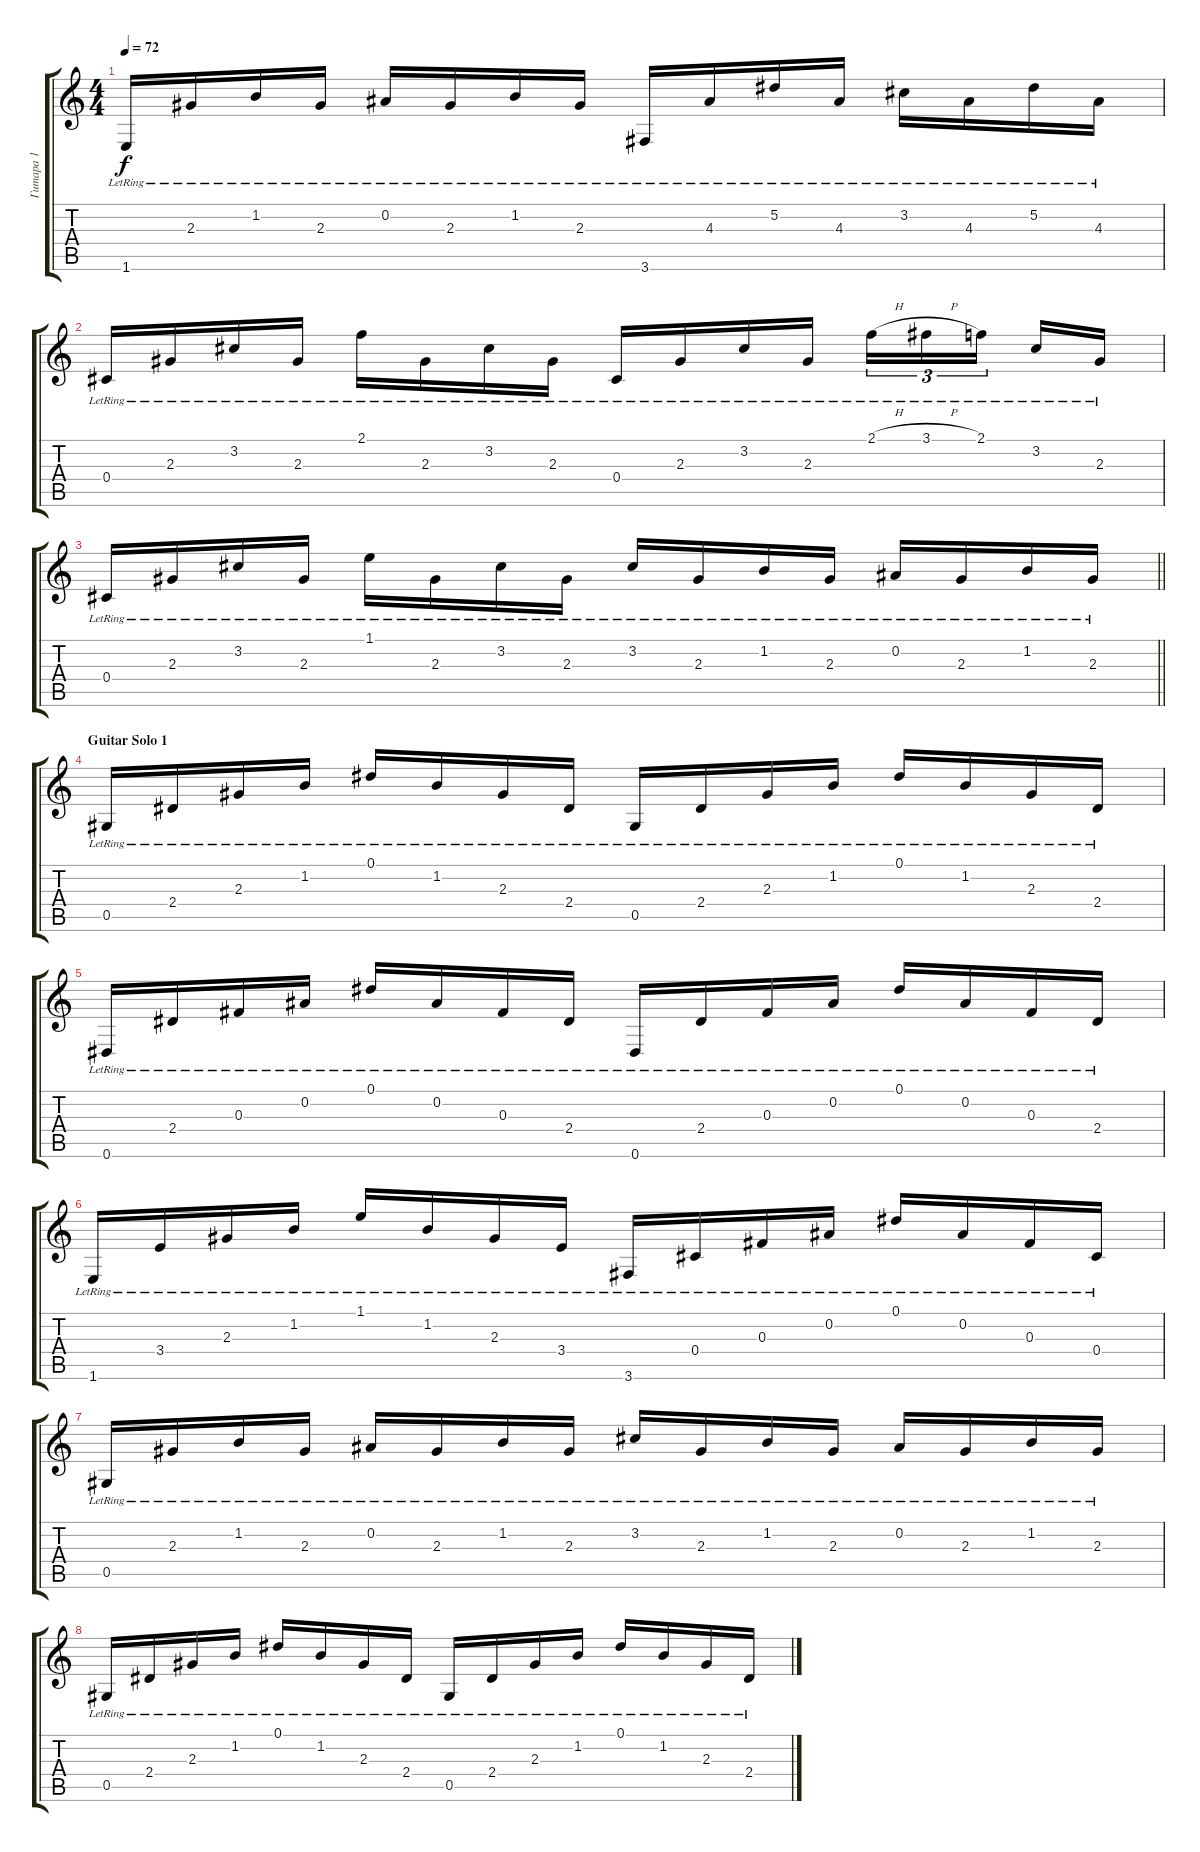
\track ("Гитара 1" "Гитара 1") {instrument distortionguitar}
\staff {score tabs}
\tuning (Eb4 Bb3 Gb3 Db3 Ab2 Eb2) {hide}
\ts (4 4)
\tempo 72
\clef g2
\ks c
1.6{lr}.16{dy f} 2.3{lr}.16 1.2{lr}.16 2.3{lr}.16 0.2{lr}.16 2.3{lr}.16 1.2{lr}.16 2.3{lr}.16 3.6{lr}.16 4.3{lr}.16 5.2{lr}.16 4.3{lr}.16 3.2{lr}.16 4.3{lr}.16 5.2{lr}.16 4.3{lr}.16 |
0.4{lr}.16 2.3{lr}.16 3.2{lr}.16 2.3{lr}.16 2.1{lr}.16 2.3{lr}.16 3.2{lr}.16 2.3{lr}.16 0.4{lr}.16 2.3{lr}.16 3.2{lr}.16 2.3{lr}.16 2.1{h lr}.16{tu (3 2)} 3.1{h lr}.16{tu (3 2)} 2.1{lr}.16{tu (3 2) beam splitsecondary} 3.2{lr}.16 2.3{lr}.16 |
\barLineRight lightlight
0.4{lr}.16 2.3{lr}.16 3.2{lr}.16 2.3{lr}.16 1.1{lr}.16 2.3{lr}.16 3.2{lr}.16 2.3{lr}.16 3.2{lr}.16 2.3{lr}.16 1.2{lr}.16 2.3{lr}.16 0.2{lr}.16 2.3{lr}.16 1.2{lr}.16 2.3{lr}.16 |
\section ("" "Guitar Solo 1")
0.5{lr}.16 2.4{lr}.16 2.3{lr}.16 1.2{lr}.16 0.1{lr}.16 1.2{lr}.16 2.3{lr}.16 2.4{lr}.16 0.5{lr}.16 2.4{lr}.16 2.3{lr}.16 1.2{lr}.16 0.1{lr}.16 1.2{lr}.16 2.3{lr}.16 2.4{lr}.16 |
0.6{lr}.16 2.4{lr}.16 0.3{lr}.16 0.2{lr}.16 0.1{lr}.16 0.2{lr}.16 0.3{lr}.16 2.4{lr}.16 0.6{lr}.16 2.4{lr}.16 0.3{lr}.16 0.2{lr}.16 0.1{lr}.16 0.2{lr}.16 0.3{lr}.16 2.4{lr}.16 |
1.6{lr}.16 3.4{lr}.16 2.3{lr}.16 1.2{lr}.16 1.1{lr}.16 1.2{lr}.16 2.3{lr}.16 3.4{lr}.16 3.6{lr}.16 0.4{lr}.16 0.3{lr}.16 0.2{lr}.16 0.1{lr}.16 0.2{lr}.16 0.3{lr}.16 0.4{lr}.16 |
0.5{lr}.16 2.3{lr}.16 1.2{lr}.16 2.3{lr}.16 0.2{lr}.16 2.3{lr}.16 1.2{lr}.16 2.3{lr}.16 3.2{lr}.16 2.3{lr}.16 1.2{lr}.16 2.3{lr}.16 0.2{lr}.16 2.3{lr}.16 1.2{lr}.16 2.3{lr}.16 |
0.5{lr}.16 2.4{lr}.16 2.3{lr}.16 1.2{lr}.16 0.1{lr}.16 1.2{lr}.16 2.3{lr}.16 2.4{lr}.16 0.5{lr}.16 2.4{lr}.16 2.3{lr}.16 1.2{lr}.16 0.1{lr}.16 1.2{lr}.16 2.3{lr}.16 2.4{lr}.16
